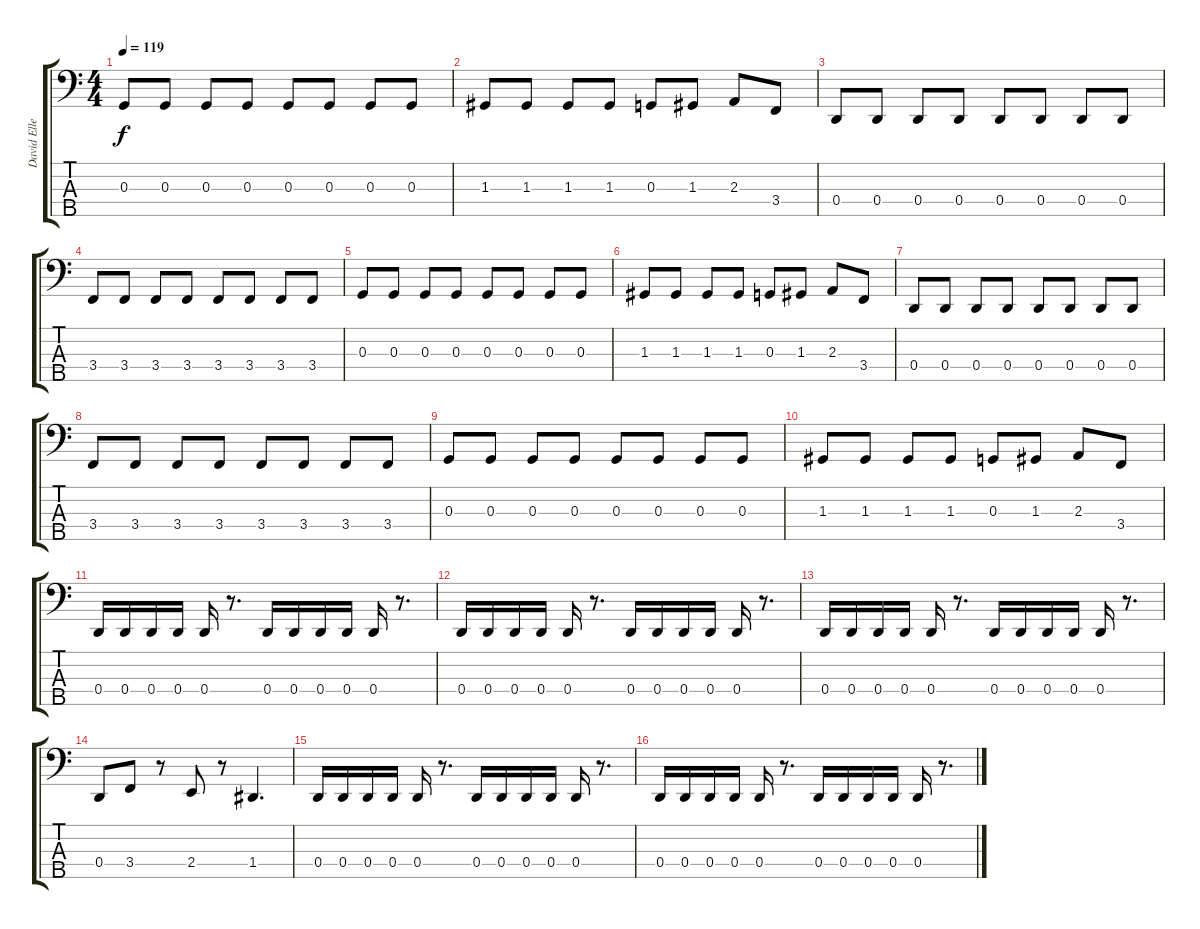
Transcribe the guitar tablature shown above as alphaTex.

\track ("David Ellefson" "David Elle") {instrument acousticguitarnylon}
\staff {score tabs}
\tuning (F2 C2 G1 D1 A0) {hide}
\ts (4 4)
\tempo 119
\clef f4
\ks c
0.3.8{dy f} 0.3.8 0.3.8 0.3.8 0.3.8 0.3.8 0.3.8 0.3.8 |
1.3.8 1.3.8 1.3.8 1.3.8 0.3.8 1.3.8 2.3.8 3.4.8 |
0.4.8 0.4.8 0.4.8 0.4.8 0.4.8 0.4.8 0.4.8 0.4.8 |
3.4.8 3.4.8 3.4.8 3.4.8 3.4.8 3.4.8 3.4.8 3.4.8 |
0.3.8 0.3.8 0.3.8 0.3.8 0.3.8 0.3.8 0.3.8 0.3.8 |
1.3.8 1.3.8 1.3.8 1.3.8 0.3.8 1.3.8 2.3.8 3.4.8 |
0.4.8 0.4.8 0.4.8 0.4.8 0.4.8 0.4.8 0.4.8 0.4.8 |
3.4.8 3.4.8 3.4.8 3.4.8 3.4.8 3.4.8 3.4.8 3.4.8 |
0.3.8 0.3.8 0.3.8 0.3.8 0.3.8 0.3.8 0.3.8 0.3.8 |
1.3.8 1.3.8 1.3.8 1.3.8 0.3.8 1.3.8 2.3.8 3.4.8 |
0.4.16 0.4.16 0.4.16 0.4.16 0.4.16 r.8{d} 0.4.16 0.4.16 0.4.16 0.4.16 0.4.16 r.8{d} |
0.4.16 0.4.16 0.4.16 0.4.16 0.4.16 r.8{d} 0.4.16 0.4.16 0.4.16 0.4.16 0.4.16 r.8{d} |
0.4.16 0.4.16 0.4.16 0.4.16 0.4.16 r.8{d} 0.4.16 0.4.16 0.4.16 0.4.16 0.4.16 r.8{d} |
0.4.8 3.4.8 r.8 2.4.8 r.8 1.4.4{d} |
0.4.16 0.4.16 0.4.16 0.4.16 0.4.16 r.8{d} 0.4.16 0.4.16 0.4.16 0.4.16 0.4.16 r.8{d} |
0.4.16 0.4.16 0.4.16 0.4.16 0.4.16 r.8{d} 0.4.16 0.4.16 0.4.16 0.4.16 0.4.16 r.8{d}
